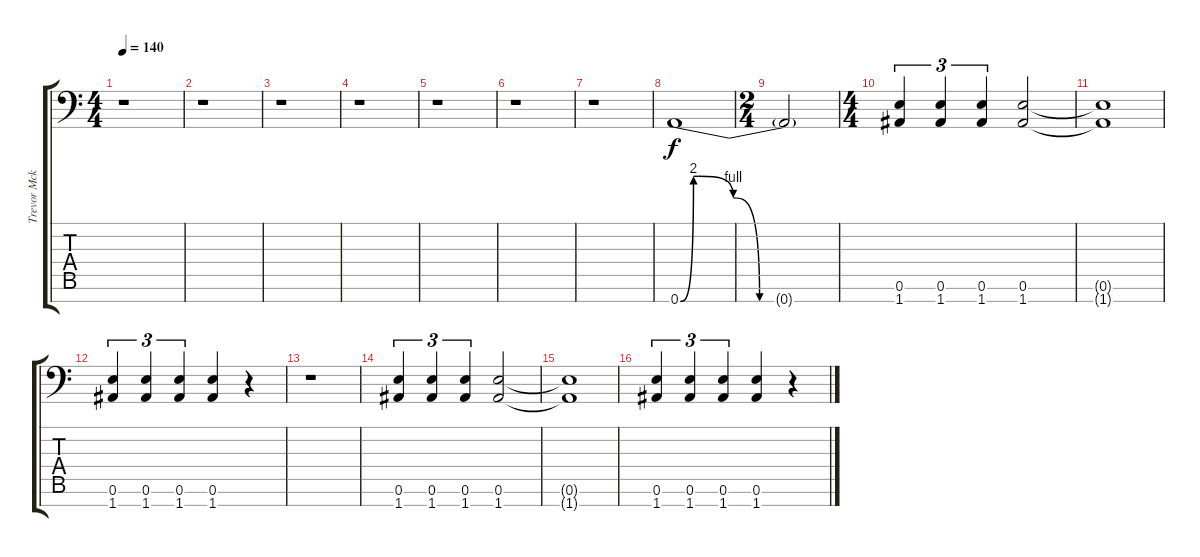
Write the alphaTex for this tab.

\track ("Trevor Mckee" "Trevor Mck") {instrument distortionguitar}
\staff {score tabs}
\tuning (E4 B3 G3 D3 A2 E2 A1) {hide}
\ts (4 4)
\tempo 140
\clef f4
\ks c
r.1{dy f} |
r.1 |
r.1 |
r.1 |
r.1 |
r.1 |
r.1 |
0.7{be (custom 0 0 5 8 7 8 20 4 30 0 60 0)}.1 |
\ts (2 4)
0.7{t}.2 |
\ts (4 4)
(0.6 1.7).4{tu (3 2)} (0.6 1.7).4{tu (3 2)} (0.6 1.7).4{tu (3 2)} (0.6 1.7).2 |
(0.6{t} 1.7{t}).1 |
(0.6 1.7).4{tu (3 2)} (0.6 1.7).4{tu (3 2)} (0.6 1.7).4{tu (3 2)} (0.6 1.7).4 r.4 |
r.1 |
(0.6 1.7).4{tu (3 2)} (0.6 1.7).4{tu (3 2)} (0.6 1.7).4{tu (3 2)} (0.6 1.7).2 |
(0.6{t} 1.7{t}).1 |
(0.6 1.7).4{tu (3 2)} (0.6 1.7).4{tu (3 2)} (0.6 1.7).4{tu (3 2)} (0.6 1.7).4 r.4
